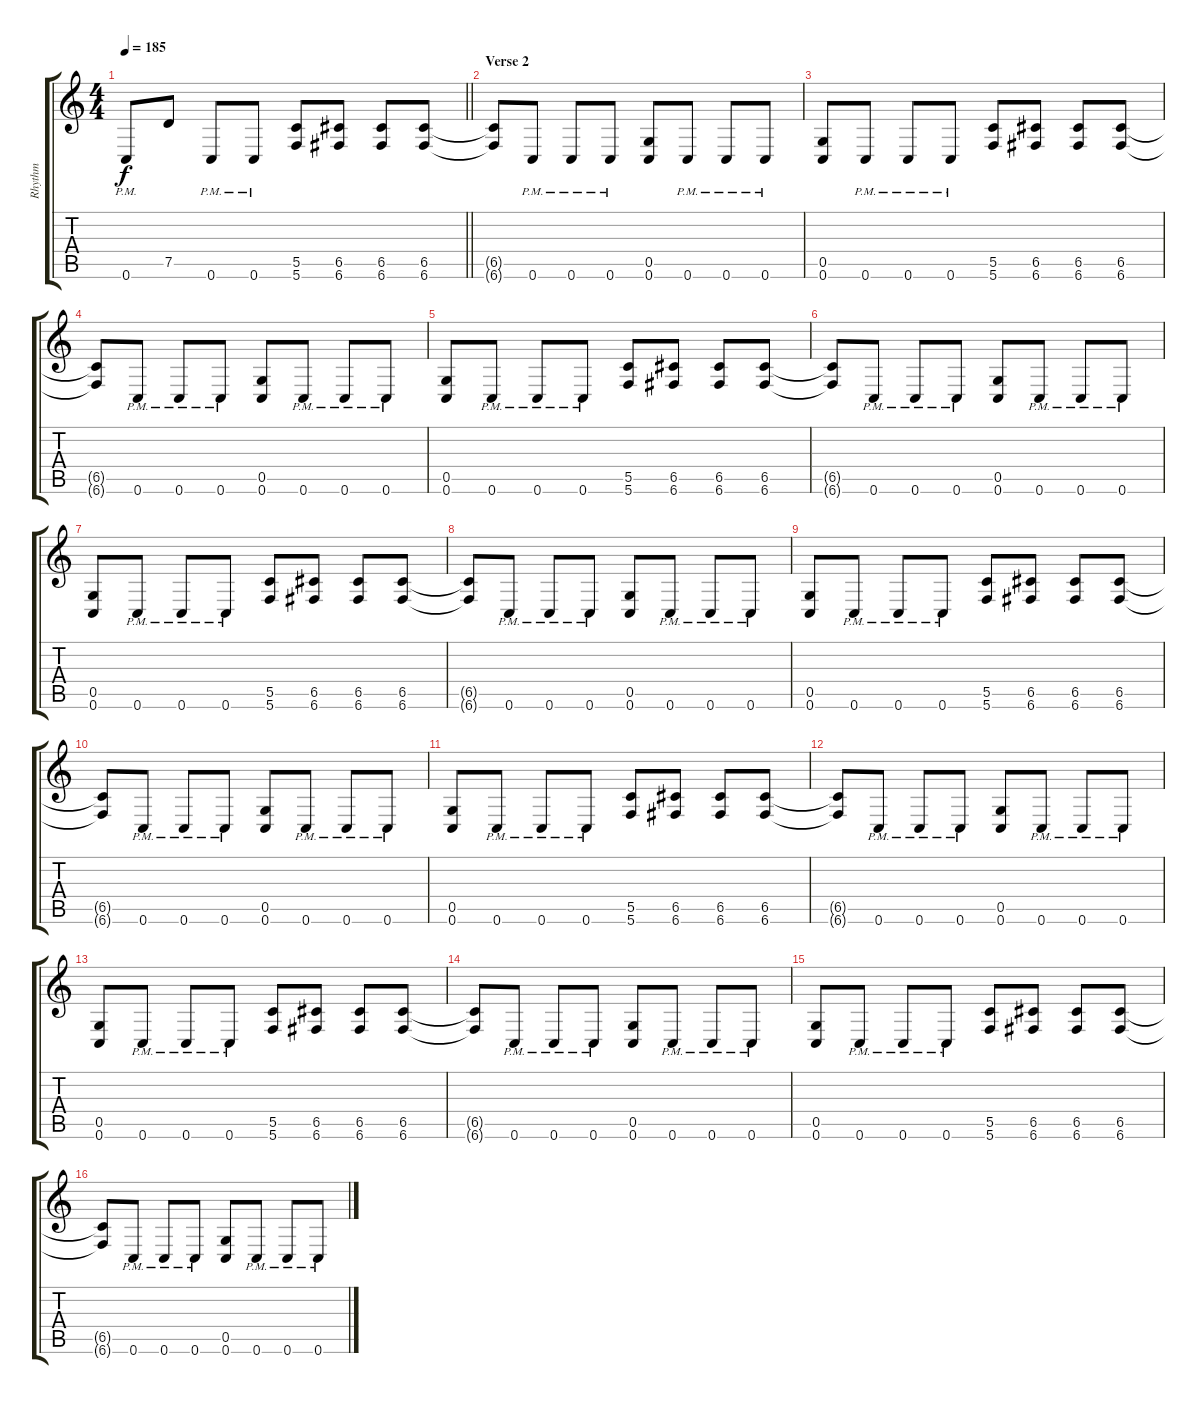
\track ("Rhythm" "Rhythm") {instrument overdrivenguitar}
\staff {score tabs}
\tuning (D4 A3 F3 C3 G2 C2) {hide}
\ts (4 4)
\tempo 185
\clef g2
\barLineRight lightlight
\ks c
0.6{pm}.8{dy f} 7.5.8 0.6{pm}.8 0.6{pm}.8 (5.5 5.6).8 (6.5 6.6).8 (6.5 6.6).8 (6.5 6.6).8 |
\section ("" "Verse 2")
(6.5{t} 6.6{t}).8 0.6{pm}.8 0.6{pm}.8 0.6{pm}.8 (0.5 0.6).8 0.6{pm}.8 0.6{pm}.8 0.6{pm}.8 |
(0.5 0.6).8 0.6{pm}.8 0.6{pm}.8 0.6{pm}.8 (5.5 5.6).8 (6.5 6.6).8 (6.5 6.6).8 (6.5 6.6).8 |
(6.5{t} 6.6{t}).8 0.6{pm}.8 0.6{pm}.8 0.6{pm}.8 (0.5 0.6).8 0.6{pm}.8 0.6{pm}.8 0.6{pm}.8 |
(0.5 0.6).8 0.6{pm}.8 0.6{pm}.8 0.6{pm}.8 (5.5 5.6).8 (6.5 6.6).8 (6.5 6.6).8 (6.5 6.6).8 |
(6.5{t} 6.6{t}).8 0.6{pm}.8 0.6{pm}.8 0.6{pm}.8 (0.5 0.6).8 0.6{pm}.8 0.6{pm}.8 0.6{pm}.8 |
(0.5 0.6).8 0.6{pm}.8 0.6{pm}.8 0.6{pm}.8 (5.5 5.6).8 (6.5 6.6).8 (6.5 6.6).8 (6.5 6.6).8 |
(6.5{t} 6.6{t}).8 0.6{pm}.8 0.6{pm}.8 0.6{pm}.8 (0.5 0.6).8 0.6{pm}.8 0.6{pm}.8 0.6{pm}.8 |
(0.5 0.6).8 0.6{pm}.8 0.6{pm}.8 0.6{pm}.8 (5.5 5.6).8 (6.5 6.6).8 (6.5 6.6).8 (6.5 6.6).8 |
(6.5{t} 6.6{t}).8 0.6{pm}.8 0.6{pm}.8 0.6{pm}.8 (0.5 0.6).8 0.6{pm}.8 0.6{pm}.8 0.6{pm}.8 |
(0.5 0.6).8 0.6{pm}.8 0.6{pm}.8 0.6{pm}.8 (5.5 5.6).8 (6.5 6.6).8 (6.5 6.6).8 (6.5 6.6).8 |
(6.5{t} 6.6{t}).8 0.6{pm}.8 0.6{pm}.8 0.6{pm}.8 (0.5 0.6).8 0.6{pm}.8 0.6{pm}.8 0.6{pm}.8 |
(0.5 0.6).8 0.6{pm}.8 0.6{pm}.8 0.6{pm}.8 (5.5 5.6).8 (6.5 6.6).8 (6.5 6.6).8 (6.5 6.6).8 |
(6.5{t} 6.6{t}).8 0.6{pm}.8 0.6{pm}.8 0.6{pm}.8 (0.5 0.6).8 0.6{pm}.8 0.6{pm}.8 0.6{pm}.8 |
(0.5 0.6).8 0.6{pm}.8 0.6{pm}.8 0.6{pm}.8 (5.5 5.6).8 (6.5 6.6).8 (6.5 6.6).8 (6.5 6.6).8 |
(6.5{t} 6.6{t}).8 0.6{pm}.8 0.6{pm}.8 0.6{pm}.8 (0.5 0.6).8 0.6{pm}.8 0.6{pm}.8 0.6{pm}.8
